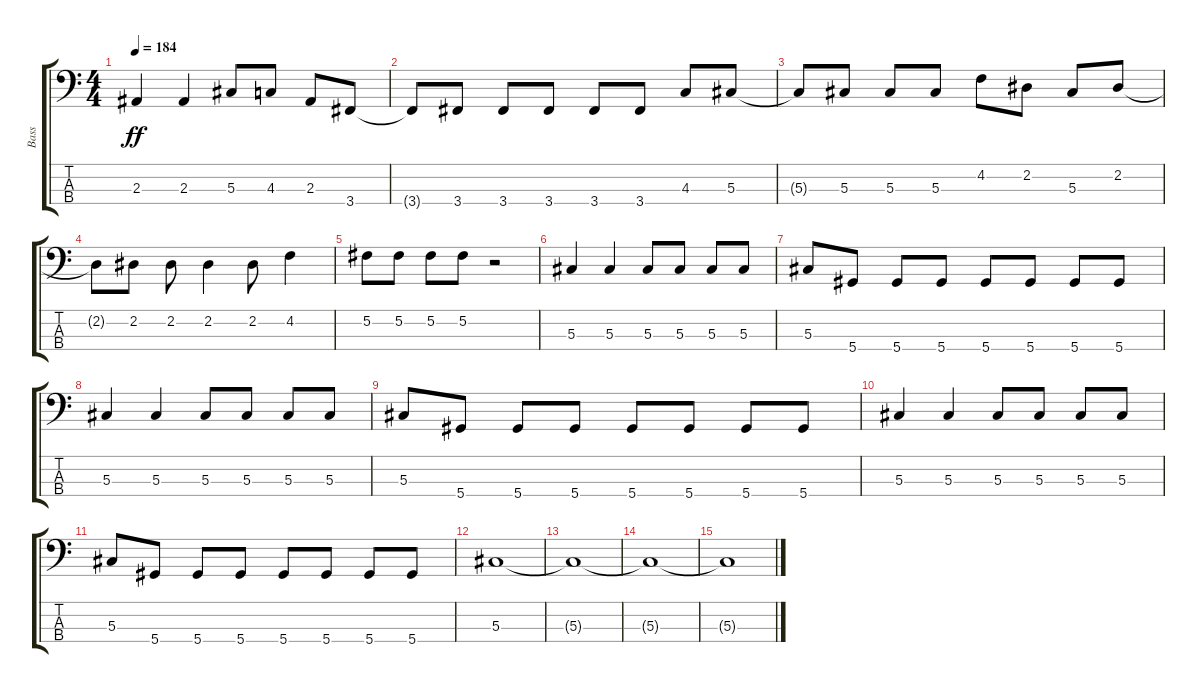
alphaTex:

\track ("Bass" "Bass") {instrument electricbasspick}
\staff {score tabs}
\tuning (Gb2 Db2 Ab1 Eb1) {hide}
\ts (4 4)
\tempo 184
\clef f4
\ks c
2.3.4{dy ff} 2.3.4 5.3.8 4.3.8 2.3.8 3.4.8 |
3.4{t}.8 3.4.8 3.4.8 3.4.8 3.4.8 3.4.8 4.3.8 5.3.8 |
5.3{t}.8 5.3.8 5.3.8 5.3.8 4.2.8 2.2.8 5.3.8 2.2.8 |
2.2{t}.8 2.2.8 2.2.8 2.2.4 2.2.8 4.2.4 |
5.2.8 5.2.8 5.2.8 5.2.8 r.2 |
5.3.4 5.3.4 5.3.8 5.3.8 5.3.8 5.3.8 |
5.3.8 5.4.8 5.4.8 5.4.8 5.4.8 5.4.8 5.4.8 5.4.8 |
5.3.4 5.3.4 5.3.8 5.3.8 5.3.8 5.3.8 |
5.3.8 5.4.8 5.4.8 5.4.8 5.4.8 5.4.8 5.4.8 5.4.8 |
5.3.4 5.3.4 5.3.8 5.3.8 5.3.8 5.3.8 |
5.3.8 5.4.8 5.4.8 5.4.8 5.4.8 5.4.8 5.4.8 5.4.8 |
5.3.1 |
5.3{t}.1 |
5.3{t}.1 |
5.3{t}.1
